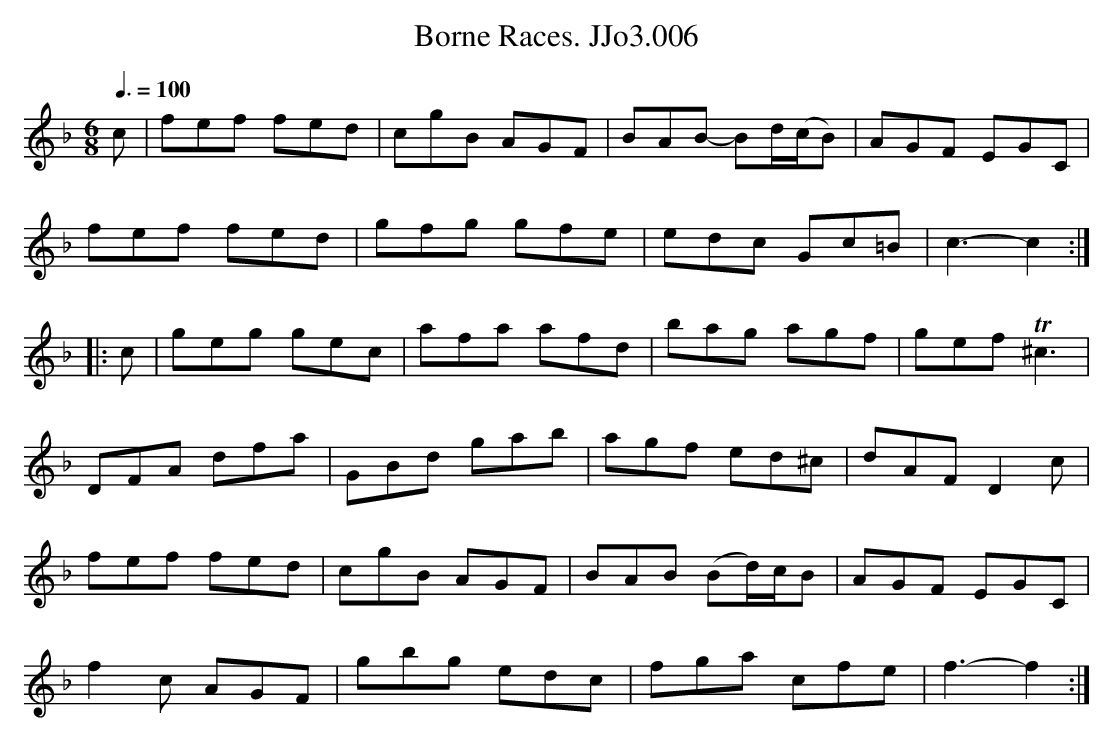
X:1
T:Borne Races. JJo3.006
M:6/8
L:1/8
Q:3/8=100
K:F
c | fef fed | cgB AGF | BAB- Bd/(c/B) | AGF EGC |
fef fed | gfg gfe | edc Gc=B | c3-c2 :|
|: c | geg gec | afa afd | bag agf | gef T^c3 |
DFA dfa | GBd gab | agf ed^c | dAF D2c |
fef fed | cgB AGF | BAB (Bd/)c/B | AGF EGC |
f2c AGF | gbg edc | fga cfe | f3-f2 :|
